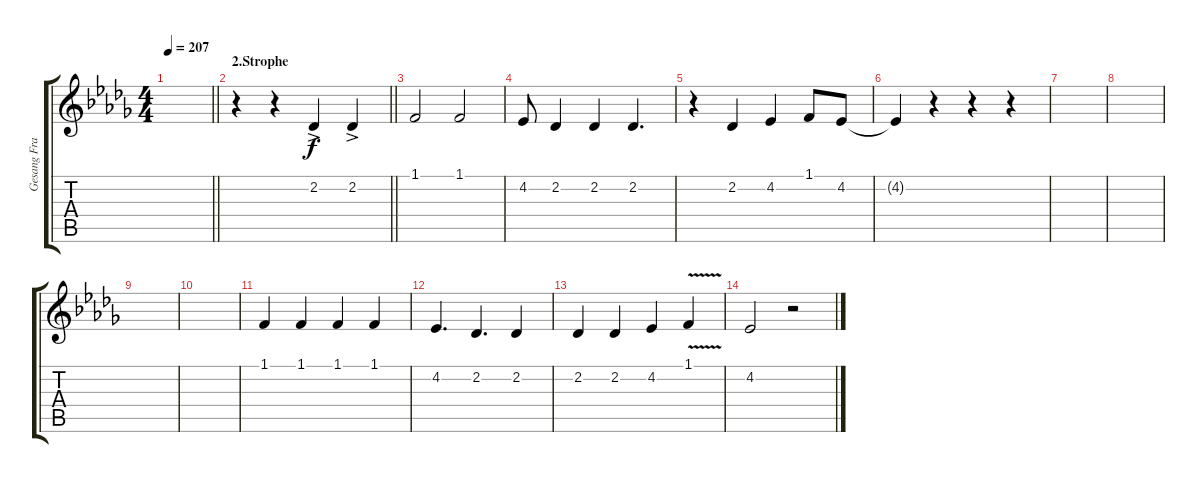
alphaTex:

\track ("Gesang Frau " "Gesang Fra") {instrument vibraphone}
\staff {score tabs}
\tuning (E4 B3 G3 D3 A2 E2) {hide}
\ts (4 4)
\tempo 207
\clef g2
\barLineRight lightlight
\ks bbminor
|
\section ("" "2.Strophe")
\barLineRight lightlight
r.4 r.4 2.2{ac}.4 2.2{ac}.4 |
1.1.2{dy f} 1.1.2 |
4.2.8 2.2.4 2.2.4 2.2.4{d} |
r.4 2.2.4 4.2.4 1.1.8 4.2.8 |
4.2{t}.4 r.4 r.4 r.4 |
|
|
|
|
1.1.4 1.1.4 1.1.4 1.1.4 |
4.2.4{d} 2.2.4{d} 2.2.4 |
2.2.4 2.2.4 4.2.4 1.1{v}.4 |
4.2.2 r.2
